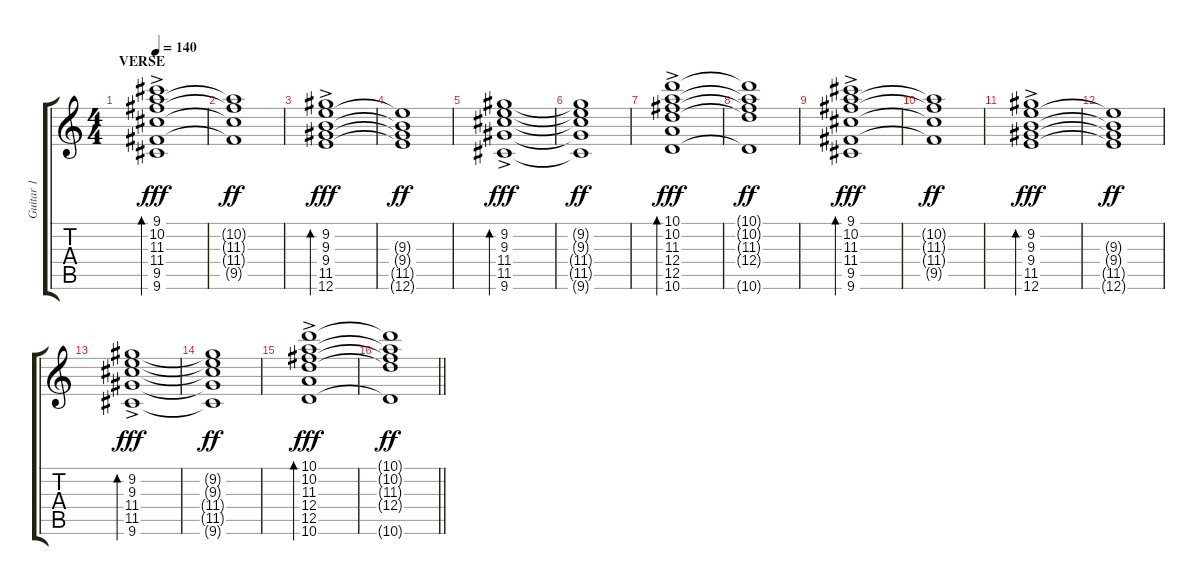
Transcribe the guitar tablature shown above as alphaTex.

\track ("Guitar 1" "Guitar 1") {instrument overdrivenguitar}
\staff {score tabs}
\tuning (E4 B3 G3 D3 A2 E2) {hide}
\ts (4 4)
\section ("" "VERSE")
\tempo 140
\clef g2
\ks c
(9.1{ac} 10.2{ac} 11.3{ac} 11.4{ac} 9.5{ac} 9.6{ac}).1{bd 240 dy fff instrument electricguitarjazz} |
(10.2{t} 11.3{t} 11.4{t} 9.5{t}).1{dy ff} |
(9.2{ac} 9.3{ac} 9.4{ac} 11.5{ac} 12.6{ac}).1{bd 240 dy fff} |
(9.3{t} 9.4{t} 11.5{t} 12.6{t}).1{dy ff} |
(9.2{ac} 9.3{ac} 11.4{ac} 11.5{ac} 9.6{ac}).1{bd 240 dy fff} |
(9.2{t} 9.3{t} 11.4{t} 11.5{t} 9.6{t}).1{dy ff} |
(10.1{ac} 10.2{ac} 11.3{ac} 12.4{ac} 12.5{ac} 10.6{ac}).1{bd 240 dy fff} |
(10.1{t} 10.2{t} 11.3{t} 12.4{t} 10.6{t}).1{dy ff} |
(9.1{ac} 10.2{ac} 11.3{ac} 11.4{ac} 9.5{ac} 9.6{ac}).1{bd 240 dy fff instrument electricguitarjazz} |
(10.2{t} 11.3{t} 11.4{t} 9.5{t}).1{dy ff} |
(9.2{ac} 9.3{ac} 9.4{ac} 11.5{ac} 12.6{ac}).1{bd 240 dy fff} |
(9.3{t} 9.4{t} 11.5{t} 12.6{t}).1{dy ff} |
(9.2{ac} 9.3{ac} 11.4{ac} 11.5{ac} 9.6{ac}).1{bd 240 dy fff} |
(9.2{t} 9.3{t} 11.4{t} 11.5{t} 9.6{t}).1{dy ff} |
(10.1{ac} 10.2{ac} 11.3{ac} 12.4{ac} 12.5{ac} 10.6{ac}).1{bd 240 dy fff} |
\barLineRight lightlight
(10.1{t} 10.2{t} 11.3{t} 12.4{t} 10.6{t}).1{dy ff}
